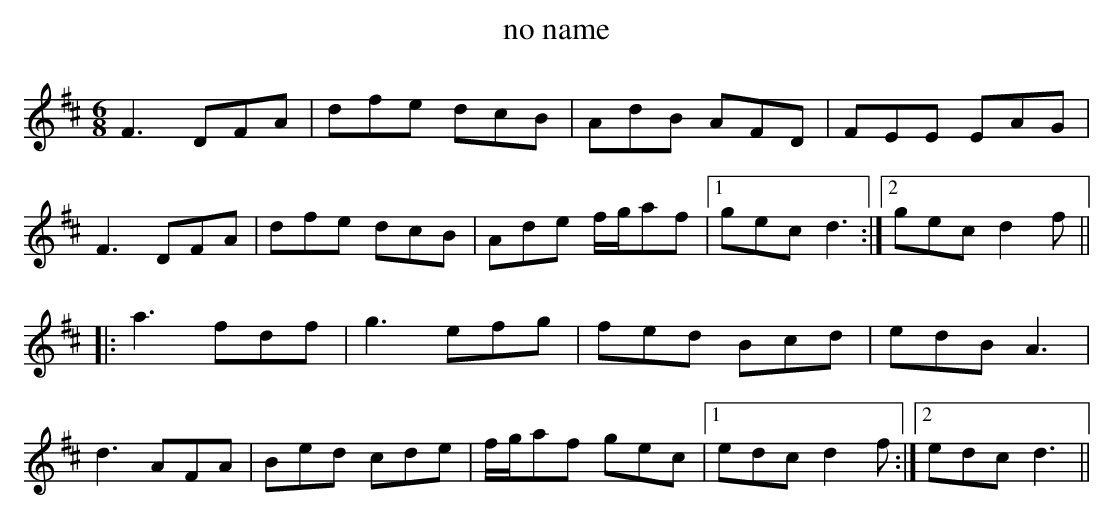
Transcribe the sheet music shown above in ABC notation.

X:1
T:no name
M:6/8
K:D
F3 DFA|dfe dcB|AdB AFD|FEE EAG|
F3 DFA|dfe dcB|Ade f/g/af|1 gec d3:|2 gec d2f||
|:a3 fdf|g3 efg|fed Bcd|edB A3|
d3 AFA|Bed cde|f/g/af gec|1 edc d2f:|2 edc d3||
